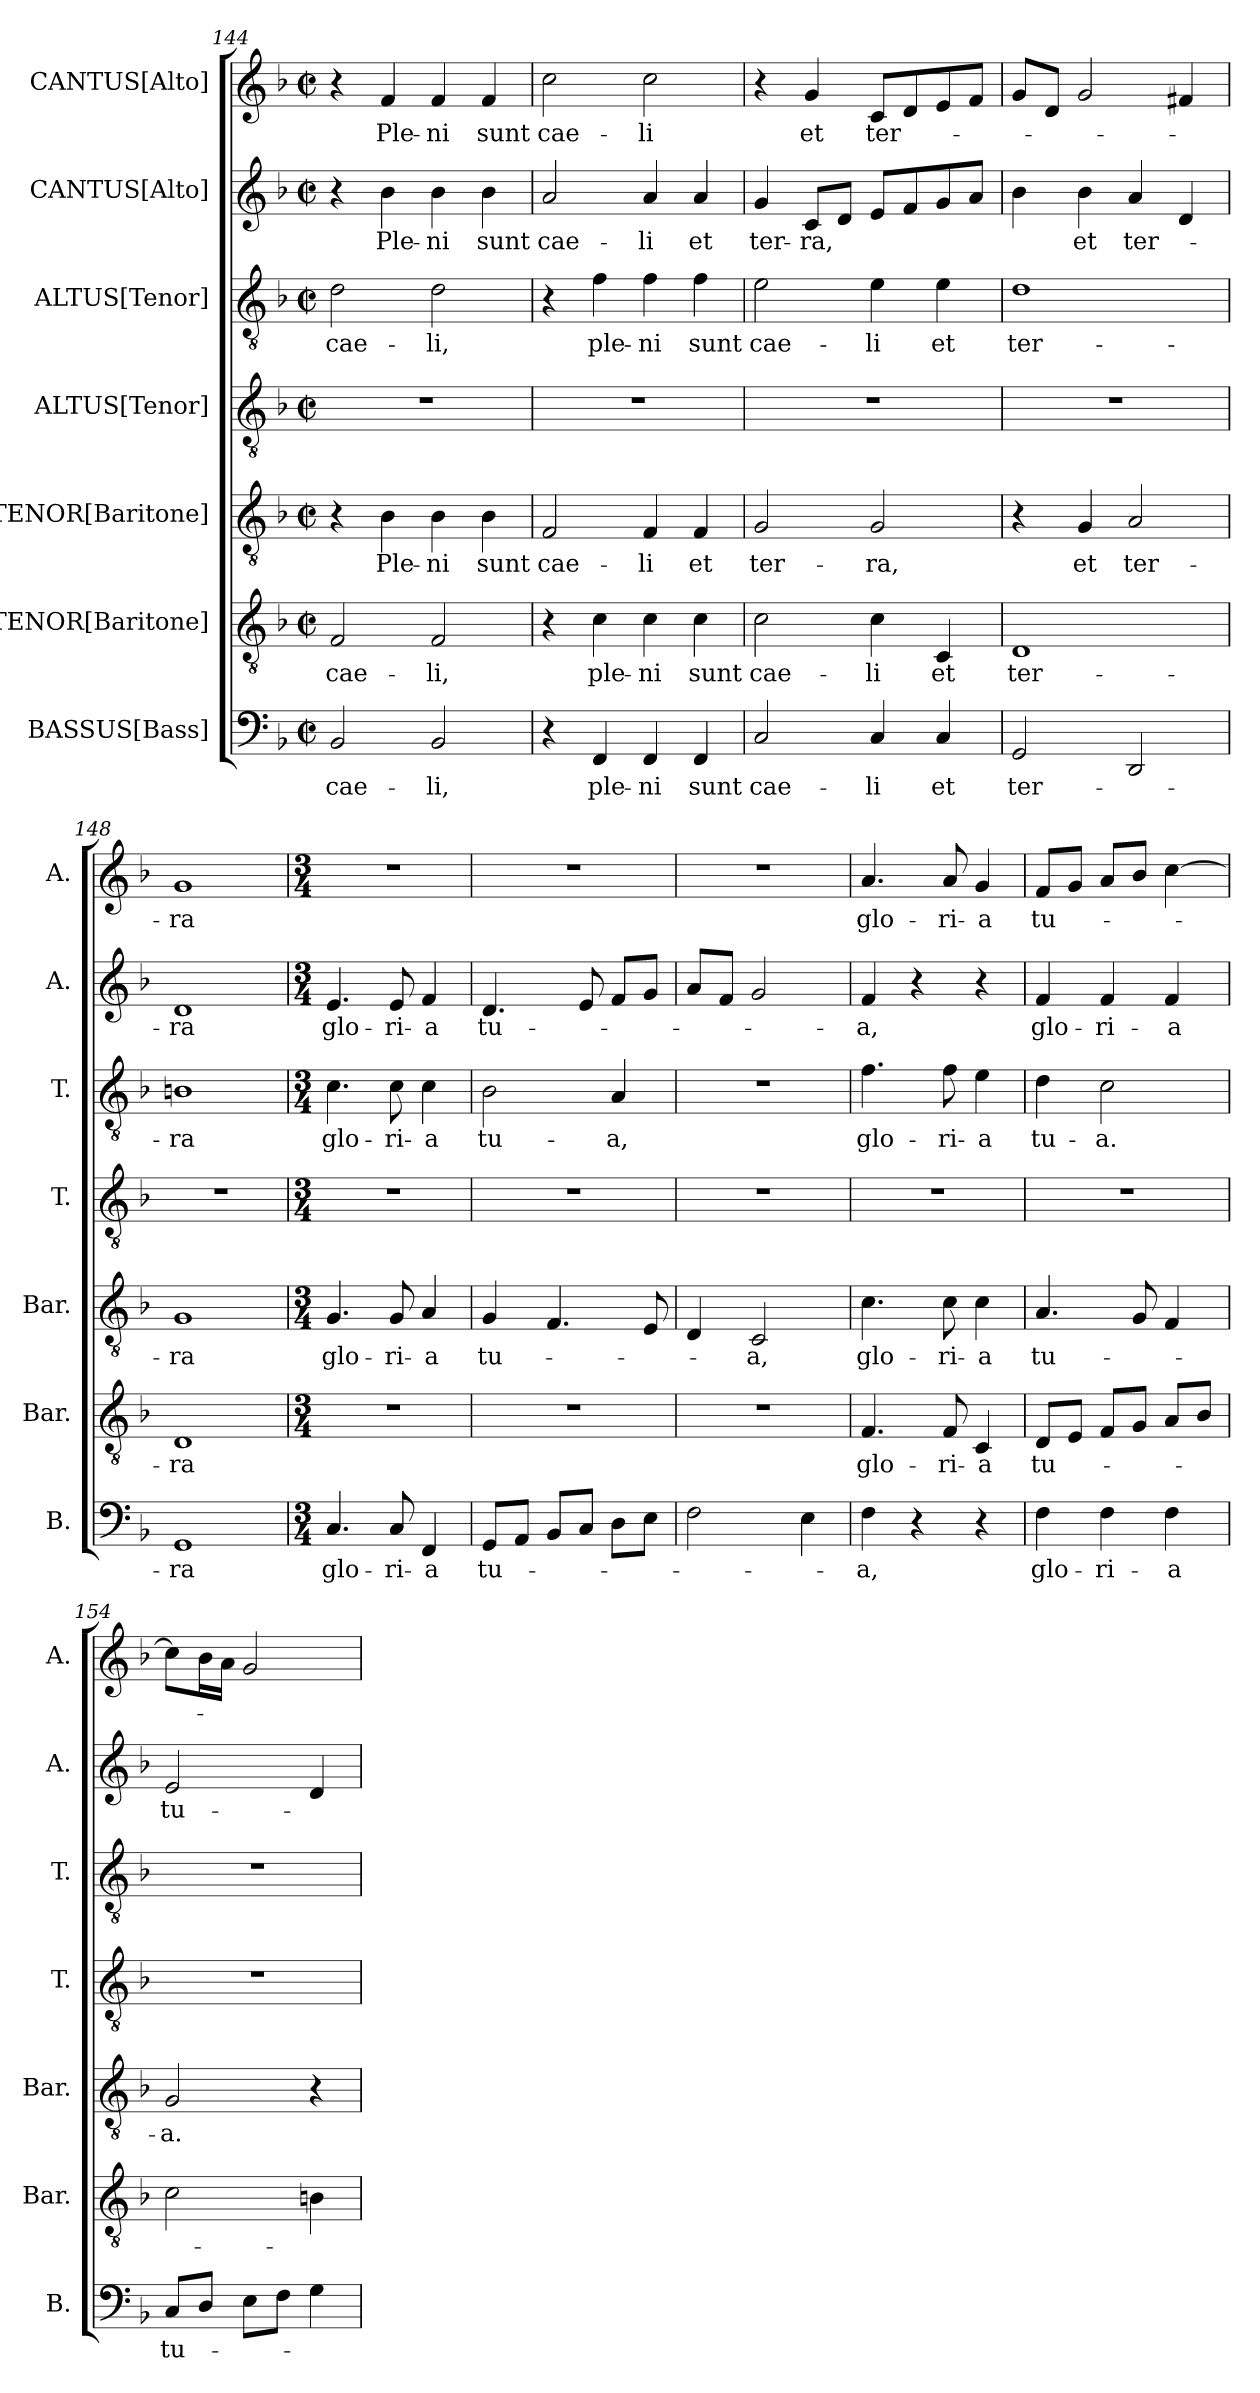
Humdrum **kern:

**kern	**text	**kern	**text	**kern	**text	**kern	**kern	**text	**kern	**text	**kern	**text
*part7	*part7	*part6	*part6	*part5	*part5	*part4	*part3	*part3	*part2	*part2	*part1	*part1
*staff7	*staff7	*staff6	*staff6	*staff5	*staff5	*staff4	*staff3	*staff3	*staff2	*staff2	*staff1	*staff1
*I"BASSUS[Bass]	*	*I"TENOR[Baritone]	*	*I"TENOR[Baritone]	*	*I"ALTUS[Tenor]	*I"ALTUS[Tenor]	*	*I"CANTUS[Alto]	*	*I"CANTUS[Alto]	*
*I'B.	*	*I'Bar.	*	*I'Bar.	*	*I'T.	*I'T.	*	*I'A.	*	*I'A.	*
*clefF4	*	*clefGv2	*	*clefGv2	*	*clefGv2	*clefGv2	*	*clefG2	*	*clefG2	*
*	*	*ITrd7c12	*	*ITrd7c12	*	*ITrd7c12	*ITrd7c12	*	*	*	*	*
*k[b-]	*	*k[b-]	*	*k[b-]	*	*k[b-]	*k[b-]	*	*k[b-]	*	*k[b-]	*
*F:	*	*F:	*	*F:	*	*F:	*F:	*	*F:	*	*F:	*
*M2/2	*	*M2/2	*	*M2/2	*	*M2/2	*M2/2	*	*M2/2	*	*M2/2	*
*met(c|)	*	*met(c|)	*	*met(c|)	*	*met(c|)	*met(c|)	*	*met(c|)	*	*met(c|)	*
=144	=144	=144	=144	=144	=144	=144	=144	=144	=144	=144	=144	=144
!	!LO:LY:b	!	!LO:LY:b	!	!	!	!	!LO:LY:b	!	!	!	!
2BB-/	cae-	2FF/	cae-	4r	.	1r	2D\	cae-	4r	.	4r	.
!	!	!	!	!	!LO:LY:b	!	!	!	!	!LO:LY:b	!	!LO:LY:b
.	.	.	.	4BB-\	Ple-	.	.	.	4b-\	Ple-	4f/	Ple-
!	!LO:LY:b	!	!LO:LY:b	!	!LO:LY:b	!	!	!LO:LY:b	!	!LO:LY:b	!	!LO:LY:b
2BB-/	-li,	2FF/	-li,	4BB-\	-ni	.	2D\	-li,	4b-\	-ni	4f/	-ni
!	!	!	!	!	!LO:LY:b	!	!	!	!	!LO:LY:b	!	!LO:LY:b
.	.	.	.	4BB-\	sunt	.	.	.	4b-\	sunt	4f/	sunt
=145	=145	=145	=145	=145	=145	=145	=145	=145	=145	=145	=145	=145
!	!	!	!	!	!LO:LY:b	!	!	!	!	!LO:LY:b	!	!LO:LY:b
4r	.	4r	.	2FF/	cae-	1r	4r	.	2a/	cae-	2cc\	cae-
!	!LO:LY:b	!	!LO:LY:b	!	!	!	!	!LO:LY:b	!	!	!	!
4FF/	ple-	4C\	ple-	.	.	.	4F\	ple-	.	.	.	.
!	!LO:LY:b	!	!LO:LY:b	!	!LO:LY:b	!	!	!LO:LY:b	!	!LO:LY:b	!	!LO:LY:b
4FF/	-ni	4C\	-ni	4FF/	-li	.	4F\	-ni	4a/	-li	2cc\	-li
!	!LO:LY:b	!	!LO:LY:b	!	!LO:LY:b	!	!	!LO:LY:b	!	!LO:LY:b	!	!
4FF/	sunt	4C\	sunt	4FF/	et	.	4F\	sunt	4a/	et	.	.
=146	=146	=146	=146	=146	=146	=146	=146	=146	=146	=146	=146	=146
!	!LO:LY:b	!	!LO:LY:b	!	!LO:LY:b	!	!	!LO:LY:b	!	!LO:LY:b	!	!
2C/	cae-	2C\	cae-	2GG/	ter-	1r	2E\	cae-	4g/	ter-	4r	.
!	!	!	!	!	!	!	!	!	!	!LO:LY:b	!	!LO:LY:b
.	.	.	.	.	.	.	.	.	8c/L	-ra,	4g/	et
.	.	.	.	.	.	.	.	.	8d/J	.	.	.
!	!LO:LY:b	!	!LO:LY:b	!	!LO:LY:b	!	!	!LO:LY:b	!	!	!	!LO:LY:b
4C/	-li	4C\	-li	2GG/	-ra,	.	4E\	-li	8e/L	.	8c/L	ter-
.	.	.	.	.	.	.	.	.	8f/	.	8d/	.
!	!LO:LY:b	!	!LO:LY:b	!	!	!	!	!LO:LY:b	!	!	!	!
4C/	et	4CC/	et	.	.	.	4E\	et	8g/	.	8e/	.
.	.	.	.	.	.	.	.	.	8a/J	.	8f/J	.
=147	=147	=147	=147	=147	=147	=147	=147	=147	=147	=147	=147	=147
!	!LO:LY:b	!	!LO:LY:b	!	!	!	!	!LO:LY:b	!	!	!	!
2GG/	ter-	1DD	ter-	4r	.	1r	1D	ter-	4b-\	.	8g/L	.
.	.	.	.	.	.	.	.	.	.	.	8d/J	.
!	!	!	!	!	!LO:LY:b	!	!	!	!	!LO:LY:b	!	!
.	.	.	.	4GG/	et	.	.	.	4b-\	et	2g/	.
!	!	!	!	!	!LO:LY:b	!	!	!	!	!LO:LY:b	!	!
2DD/	.	.	.	2AA/	ter-	.	.	.	4a/	ter-	.	.
.	.	.	.	.	.	.	.	.	4d/	.	4f#X/	.
=148	=148	=148	=148	=148	=148	=148	=148	=148	=148	=148	=148	=148
!	!LO:LY:b	!	!LO:LY:b	!	!LO:LY:b	!	!	!LO:LY:b	!	!LO:LY:b	!	!LO:LY:b
1GG	-ra	1DD	-ra	1GG	-ra	1r	1BBn	-ra	1d	-ra	1g	-ra
!!LO:PB:g=z
=149	=149	=149	=149	=149	=149	=149	=149	=149	=149	=149	=149	=149
*M3/4	*	*M3/4	*	*M3/4	*	*M3/4	*M3/4	*	*M3/4	*	*M3/4	*
!	!LO:LY:b	!LO:N:vis=1	!	!	!LO:LY:b	!LO:N:vis=1	!	!LO:LY:b	!	!LO:LY:b	!LO:N:vis=1	!
4.C/	glo-	2.r	.	4.GG/	glo-	2.r	4.C\	glo-	4.e/	glo-	2.r	.
!	!LO:LY:b	!	!	!	!LO:LY:b	!	!	!LO:LY:b	!	!LO:LY:b	!	!
8C/	-ri-	.	.	8GG/	-ri-	.	8C\	-ri-	8e/	-ri-	.	.
!	!LO:LY:b	!	!	!	!LO:LY:b	!	!	!LO:LY:b	!	!LO:LY:b	!	!
4FF/	-a	.	.	4AA/	-a	.	4C\	-a	4f/	-a	.	.
=150	=150	=150	=150	=150	=150	=150	=150	=150	=150	=150	=150	=150
!	!LO:LY:b	!LO:N:vis=1	!	!	!LO:LY:b	!LO:N:vis=1	!	!LO:LY:b	!	!LO:LY:b	!LO:N:vis=1	!
8GG/L	tu-	2.r	.	4GG/	tu-	2.r	2BB-\	tu-	4.d/	tu-	2.r	.
8AA/J	.	.	.	.	.	.	.	.	.	.	.	.
8BB-/L	.	.	.	4.FF/	.	.	.	.	.	.	.	.
8C/J	.	.	.	.	.	.	.	.	8e/	.	.	.
!	!	!	!	!	!	!	!	!LO:LY:b	!	!	!	!
8D\L	.	.	.	.	.	.	4AA/	-a,	8f/L	.	.	.
8E\J	.	.	.	8EE/	.	.	.	.	8g/J	.	.	.
=151	=151	=151	=151	=151	=151	=151	=151	=151	=151	=151	=151	=151
!	!	!LO:N:vis=1	!	!	!	!LO:N:vis=1	!LO:N:vis=1	!	!	!	!LO:N:vis=1	!
2F\	.	2.r	.	4DD/	.	2.r	2.r	.	8a/L	.	2.r	.
.	.	.	.	.	.	.	.	.	8f/J	.	.	.
!	!	!	!	!	!LO:LY:b	!	!	!	!	!	!	!
.	.	.	.	2CC/	-a,	.	.	.	2g/	.	.	.
4E\	.	.	.	.	.	.	.	.	.	.	.	.
=152	=152	=152	=152	=152	=152	=152	=152	=152	=152	=152	=152	=152
!	!LO:LY:b	!	!LO:LY:b	!	!LO:LY:b	!LO:N:vis=1	!	!LO:LY:b	!	!LO:LY:b	!	!LO:LY:b
4F\	-a,	4.FF/	glo-	4.C\	glo-	2.r	4.F\	glo-	4f/	-a,	4.a/	glo-
4r	.	.	.	.	.	.	.	.	4r	.	.	.
!	!	!	!LO:LY:b	!	!LO:LY:b	!	!	!LO:LY:b	!	!	!	!LO:LY:b
.	.	8FF/	-ri-	8C\	-ri-	.	8F\	-ri-	.	.	8a/	-ri-
!	!	!	!LO:LY:b	!	!LO:LY:b	!	!	!LO:LY:b	!	!	!	!LO:LY:b
4r	.	4CC/	-a	4C\	-a	.	4E\	-a	4r	.	4g/	-a
=153	=153	=153	=153	=153	=153	=153	=153	=153	=153	=153	=153	=153
!	!LO:LY:b	!	!LO:LY:b	!	!LO:LY:b	!LO:N:vis=1	!	!LO:LY:b	!	!LO:LY:b	!	!LO:LY:b
4F\	glo-	8DD/L	tu-	4.AA/	tu-	2.r	4D\	tu-	4f/	glo-	8f/L	tu-
.	.	8EE/J	.	.	.	.	.	.	.	.	8g/J	.
!	!LO:LY:b	!	!	!	!	!	!	!LO:LY:b	!	!LO:LY:b	!	!
4F\	-ri-	8FF/L	.	.	.	.	2C\	-a.	4f/	-ri-	8a/L	.
.	.	8GG/J	.	8GG/	.	.	.	.	.	.	8b-/J	.
!	!LO:LY:b	!	!	!	!	!	!	!	!	!LO:LY:b	!	!
4F\	-a	8AA/L	.	4FF/	.	.	.	.	4f/	-a	[>4cc\	.
.	.	8BB-/J	.	.	.	.	.	.	.	.	.	.
!!LO:LB:g=z
=154	=154	=154	=154	=154	=154	=154	=154	=154	=154	=154	=154	=154
!	!LO:LY:b	!	!	!	!LO:LY:b	!LO:N:vis=1	!LO:N:vis=1	!	!	!LO:LY:b	!	!
8C/L	tu-	2C\	.	2GG/	-a.	2.r	2.r	.	2e/	tu-	8cc\L]	.
8D/J	.	.	.	.	.	.	.	.	.	.	16b-\L	.
.	.	.	.	.	.	.	.	.	.	.	16a\JJ	.
8E\L	.	.	.	.	.	.	.	.	.	.	2g/	.
8F\J	.	.	.	.	.	.	.	.	.	.	.	.
4G\	.	4BBn\	.	4r	.	.	.	.	4d/	.	.	.
=	=	=	=	=	=	=	=	=	=	=	=	=
*-	*-	*-	*-	*-	*-	*-	*-	*-	*-	*-	*-	*-
